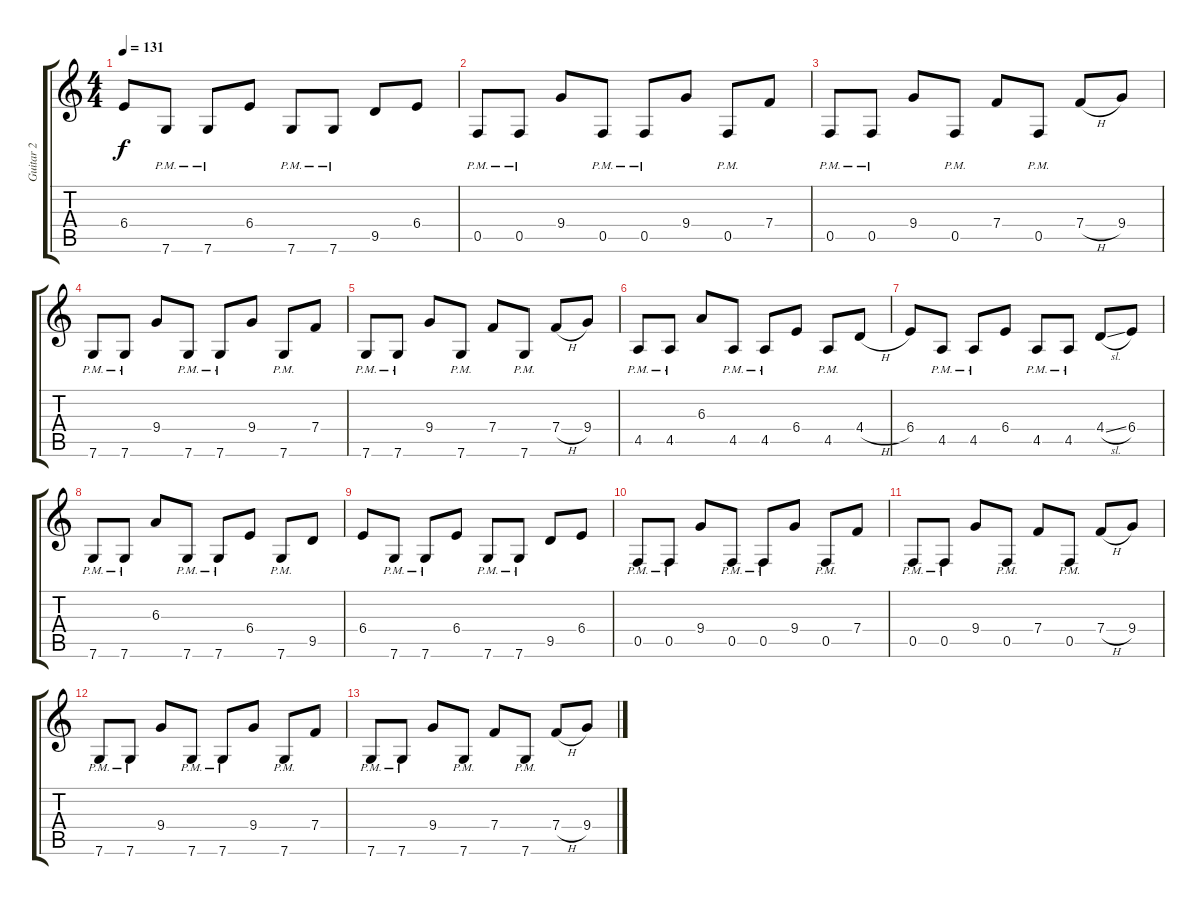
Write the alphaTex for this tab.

\track ("Guitar 2" "Guitar 2") {instrument distortionguitar}
\staff {score tabs}
\tuning (C4 G3 Eb3 Bb2 F2 C2) {hide}
\ts (4 4)
\tempo 131
\clef g2
\ks c
6.4.8{dy f} 7.6{pm}.8 7.6{pm}.8 6.4.8 7.6{pm}.8 7.6{pm}.8 9.5.8 6.4.8 |
0.5{pm}.8 0.5{pm}.8 9.4.8 0.5{pm}.8 0.5{pm}.8 9.4.8 0.5{pm}.8 7.4.8 |
0.5{pm}.8 0.5{pm}.8 9.4.8 0.5{pm}.8 7.4.8 0.5{pm}.8 7.4{h}.8 9.4.8 |
7.6{pm}.8 7.6{pm}.8 9.4.8 7.6{pm}.8 7.6{pm}.8 9.4.8 7.6{pm}.8 7.4.8 |
7.6{pm}.8 7.6{pm}.8 9.4.8 7.6{pm}.8 7.4.8 7.6{pm}.8 7.4{h}.8 9.4.8 |
4.5{pm}.8 4.5{pm}.8 6.3.8 4.5{pm}.8 4.5{pm}.8 6.4.8 4.5{pm}.8 4.4{h}.8 |
6.4.8 4.5{pm}.8 4.5{pm}.8 6.4.8 4.5{pm}.8 4.5{pm}.8 4.4{sl}.8 6.4.8 |
7.6{pm}.8 7.6{pm}.8 6.3.8 7.6{pm}.8 7.6{pm}.8 6.4.8 7.6{pm}.8 9.5.8 |
6.4.8 7.6{pm}.8 7.6{pm}.8 6.4.8 7.6{pm}.8 7.6{pm}.8 9.5.8 6.4.8 |
0.5{pm}.8 0.5{pm}.8 9.4.8 0.5{pm}.8 0.5{pm}.8 9.4.8 0.5{pm}.8 7.4.8 |
0.5{pm}.8 0.5{pm}.8 9.4.8 0.5{pm}.8 7.4.8 0.5{pm}.8 7.4{h}.8 9.4.8 |
7.6{pm}.8 7.6{pm}.8 9.4.8 7.6{pm}.8 7.6{pm}.8 9.4.8 7.6{pm}.8 7.4.8 |
7.6{pm}.8 7.6{pm}.8 9.4.8 7.6{pm}.8 7.4.8 7.6{pm}.8 7.4{h}.8 9.4.8
